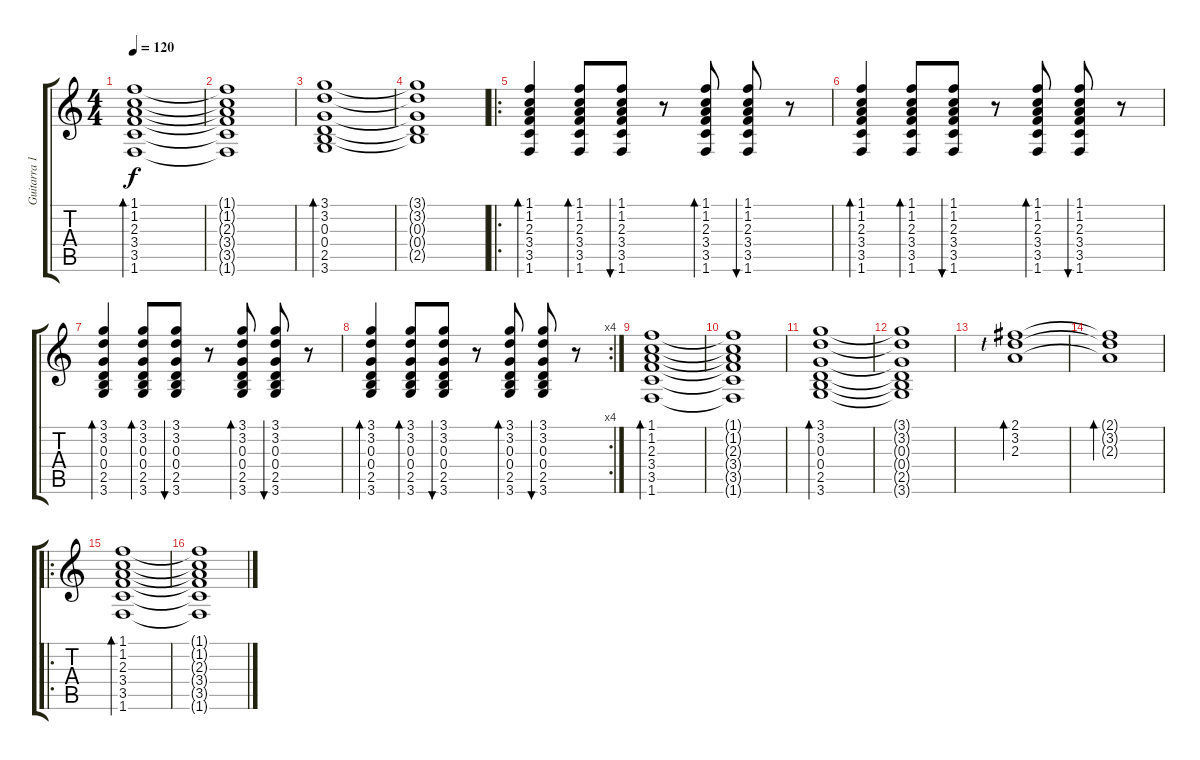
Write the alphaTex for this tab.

\track ("Guitarra 1" "Guitarra 1") {instrument acousticguitarsteel}
\staff {score tabs}
\tuning (E4 B3 G3 D3 A2 E2) {hide}
\ts (4 4)
\tempo 120
\clef g2
\ks c
(1.1 1.2 2.3 3.4 3.5 1.6).1{bd 480 dy f} |
(1.1{t} 1.2{t} 2.3{t} 3.4{t} 3.5{t} 1.6{t}).1 |
(3.1 3.2 0.3 0.4 2.5 3.6).1{bd 60} |
(3.1{t} 3.2{t} 0.3{t} 0.4{t} 2.5{t}).1 |
\ro
(1.1 1.2 2.3 3.4 3.5 1.6).4{bd 60} (1.1 1.2 2.3 3.4 3.5 1.6).8{bd 60} (1.1 1.2 2.3 3.4 3.5 1.6).8{bu 60} r.8 (1.1 1.2 2.3 3.4 3.5 1.6).8{bd 60} (1.1 1.2 2.3 3.4 3.5 1.6).8{bu 60} r.8 |
(1.1 1.2 2.3 3.4 3.5 1.6).4{bd 60} (1.1 1.2 2.3 3.4 3.5 1.6).8{bd 60} (1.1 1.2 2.3 3.4 3.5 1.6).8{bu 60} r.8 (1.1 1.2 2.3 3.4 3.5 1.6).8{bd 60} (1.1 1.2 2.3 3.4 3.5 1.6).8{bu 60} r.8 |
(3.1 3.2 0.3 0.4 2.5 3.6).4{bd 60} (3.1 3.2 0.3 0.4 2.5 3.6).8{bd 60} (3.1 3.2 0.3 0.4 2.5 3.6).8{bu 60} r.8 (3.1 3.2 0.3 0.4 2.5 3.6).8{bd 60} (3.1 3.2 0.3 0.4 2.5 3.6).8{bu 60} r.8 |
\rc 4
(3.1 3.2 0.3 0.4 2.5 3.6).4{bd 60} (3.1 3.2 0.3 0.4 2.5 3.6).8{bd 60} (3.1 3.2 0.3 0.4 2.5 3.6).8{bu 60} r.8 (3.1 3.2 0.3 0.4 2.5 3.6).8{bd 60} (3.1 3.2 0.3 0.4 2.5 3.6).8{bu 60} r.8 |
(1.1 1.2 2.3 3.4 3.5 1.6).1{bd 480} |
(1.1{t} 1.2{t} 2.3{t} 3.4{t} 3.5{t} 1.6{t}).1 |
(3.1 3.2 0.3 0.4 2.5 3.6).1{bd 480} |
(3.1{t} 3.2{t} 0.3{t} 0.4{t} 2.5{t} 3.6{t}).1 |
(2.1 3.2{lf 1} 2.3).1{bd 480} |
(2.1{t} 3.2{t} 2.3{t}).1{bd 60} |
\ro
(1.1 1.2 2.3 3.4 3.5 1.6).1{bd 480} |
(1.1{t} 1.2{t} 2.3{t} 3.4{t} 3.5{t} 1.6{t}).1
